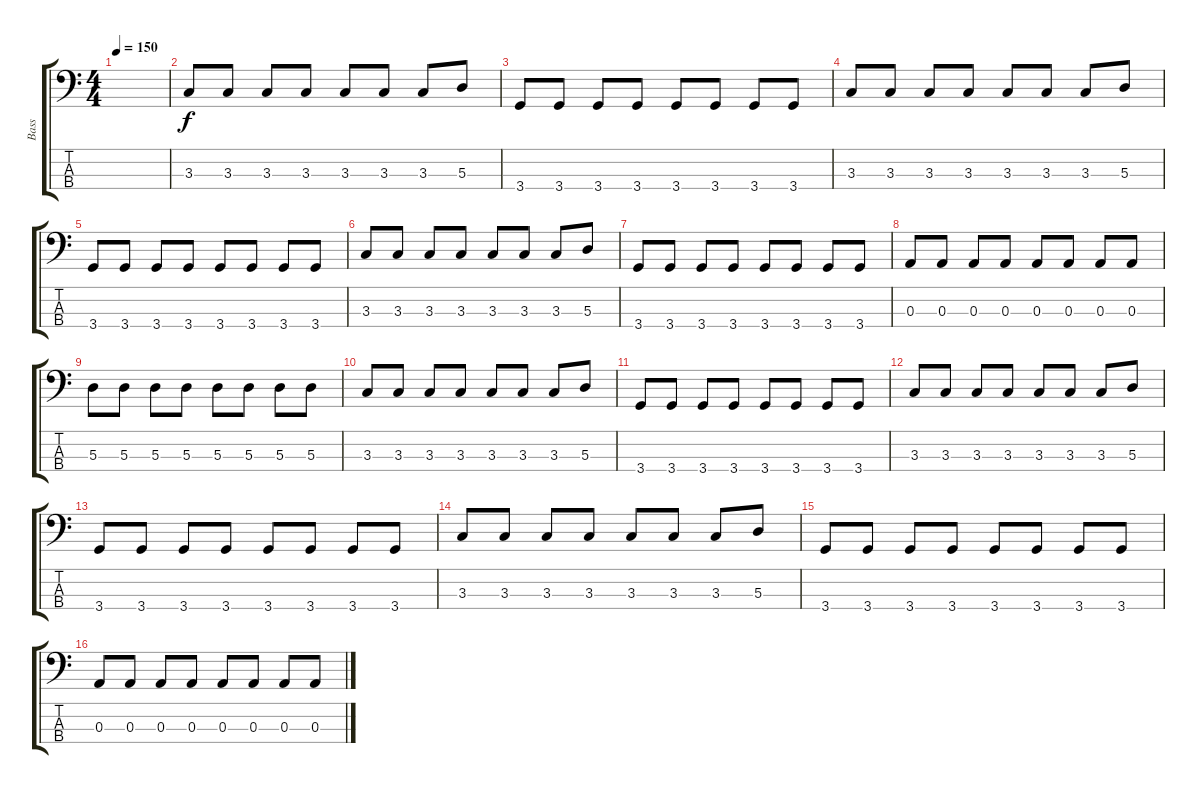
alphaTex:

\track ("Bass" "Bass") {instrument electricbassfinger}
\staff {score tabs}
\tuning (G2 D2 A1 E1) {hide}
\ts (4 4)
\tempo 150
\clef f4
\ks c
|
3.3.8 3.3.8 3.3.8 3.3.8 3.3.8 3.3.8 3.3.8 5.3.8 |
3.4.8 3.4.8 3.4.8 3.4.8 3.4.8 3.4.8 3.4.8 3.4.8 |
3.3.8 3.3.8 3.3.8 3.3.8 3.3.8 3.3.8 3.3.8 5.3.8 |
3.4.8 3.4.8 3.4.8 3.4.8 3.4.8 3.4.8 3.4.8 3.4.8 |
3.3.8 3.3.8 3.3.8 3.3.8 3.3.8 3.3.8 3.3.8 5.3.8 |
3.4.8 3.4.8 3.4.8 3.4.8 3.4.8 3.4.8 3.4.8 3.4.8 |
0.3.8 0.3.8 0.3.8 0.3.8 0.3.8 0.3.8 0.3.8 0.3.8 |
5.3.8 5.3.8 5.3.8 5.3.8 5.3.8 5.3.8 5.3.8 5.3.8 |
3.3.8 3.3.8 3.3.8 3.3.8 3.3.8 3.3.8 3.3.8 5.3.8 |
3.4.8 3.4.8 3.4.8 3.4.8 3.4.8 3.4.8 3.4.8 3.4.8 |
3.3.8 3.3.8 3.3.8 3.3.8 3.3.8 3.3.8 3.3.8 5.3.8 |
3.4.8 3.4.8 3.4.8 3.4.8 3.4.8 3.4.8 3.4.8 3.4.8 |
3.3.8 3.3.8 3.3.8 3.3.8 3.3.8 3.3.8 3.3.8 5.3.8 |
3.4.8 3.4.8 3.4.8 3.4.8 3.4.8 3.4.8 3.4.8 3.4.8 |
0.3.8 0.3.8 0.3.8 0.3.8 0.3.8 0.3.8 0.3.8 0.3.8
